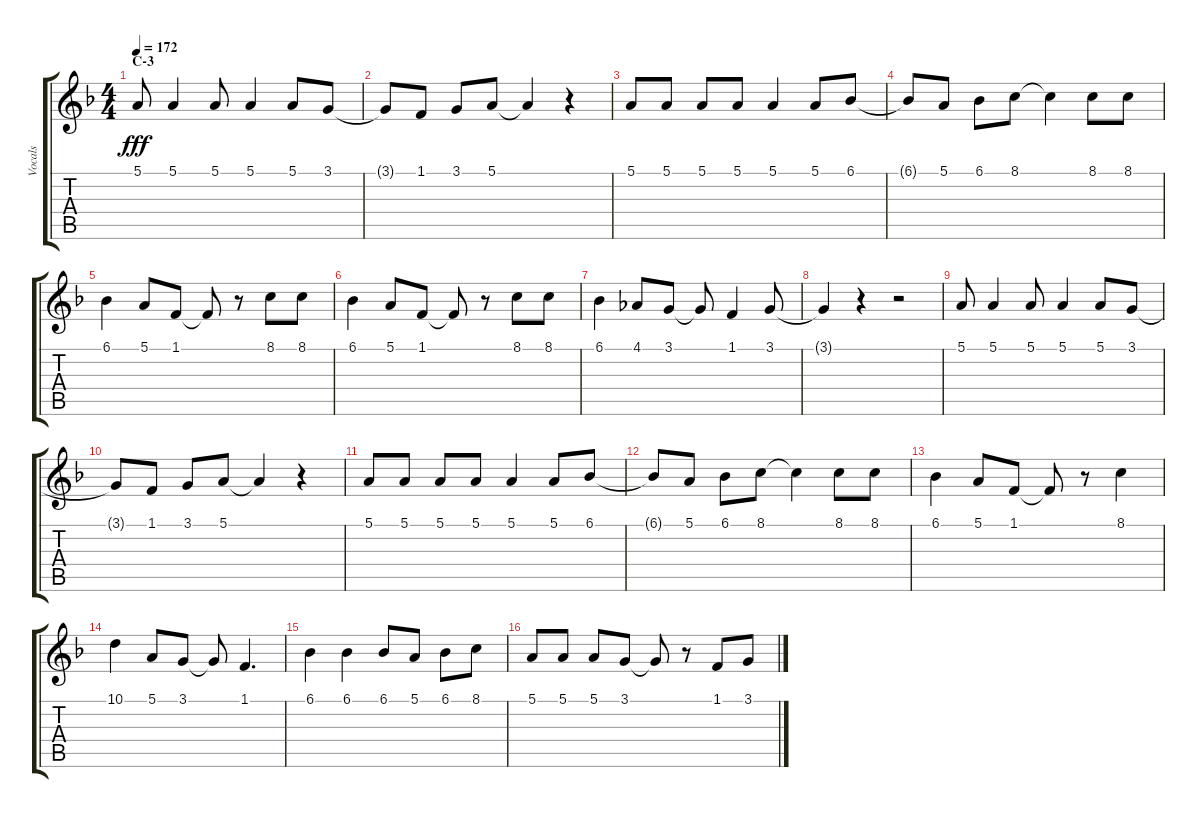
\track ("Vocals" "Vocals") {instrument voiceoohs}
\staff {score tabs}
\tuning (E4 B3 G3 D3 A2 E2) {hide}
\ts (4 4)
\section ("" "C-3")
\tempo 172
\clef g2
\ks f
5.1.8{dy fff} 5.1.4 5.1.8 5.1.4 5.1.8 3.1.8 |
3.1{t}.8 1.1.8 3.1.8 5.1.8 5.1{t}.4 r.4 |
5.1.8 5.1.8 5.1.8 5.1.8 5.1.4 5.1.8 6.1.8 |
6.1{t}.8 5.1.8 6.1.8 8.1.8 8.1{t}.4 8.1.8 8.1.8 |
6.1.4 5.1.8 1.1.8 1.1{t}.8 r.8 8.1.8 8.1.8 |
6.1.4 5.1.8 1.1.8 1.1{t}.8 r.8 8.1.8 8.1.8 |
6.1.4 4.1.8 3.1.8 3.1{t}.8 1.1.4 3.1.8 |
3.1{t}.4 r.4 r.2 |
5.1.8 5.1.4 5.1.8 5.1.4 5.1.8 3.1.8 |
3.1{t}.8 1.1.8 3.1.8 5.1.8 5.1{t}.4 r.4 |
5.1.8 5.1.8 5.1.8 5.1.8 5.1.4 5.1.8 6.1.8 |
6.1{t}.8 5.1.8 6.1.8 8.1.8 8.1{t}.4 8.1.8 8.1.8 |
6.1.4 5.1.8 1.1.8 1.1{t}.8 r.8 8.1.4 |
10.1.4 5.1.8 3.1.8 3.1{t}.8 1.1.4{d} |
6.1.4 6.1.4 6.1.8 5.1.8 6.1.8 8.1.8 |
5.1.8 5.1.8 5.1.8 3.1.8 3.1{t}.8 r.8 1.1.8 3.1.8
